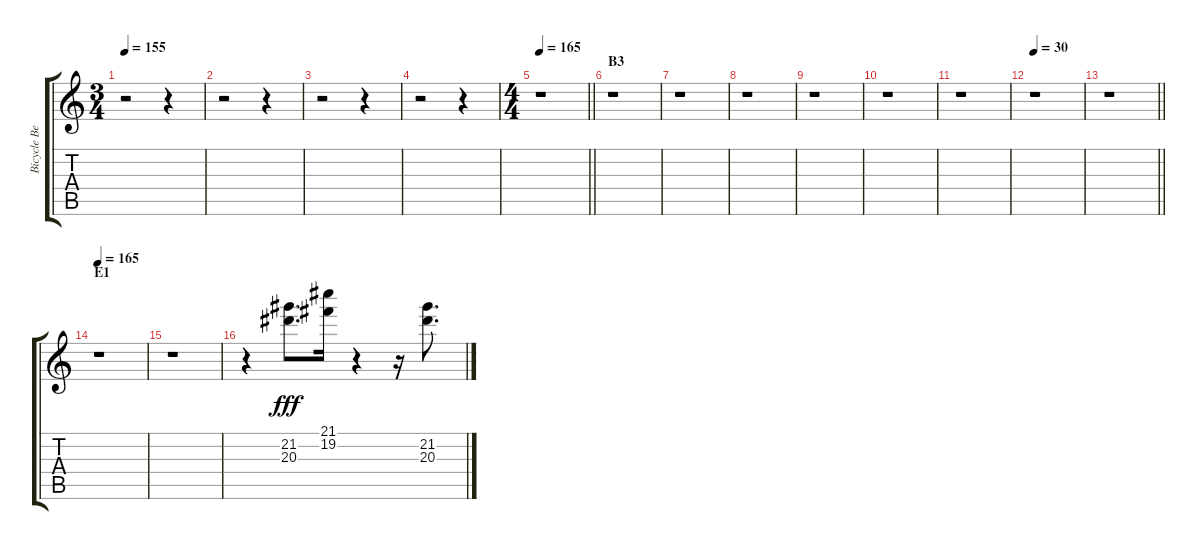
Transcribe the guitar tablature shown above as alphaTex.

\track ("Bicycle Bells (right)" "Bicycle Be") {instrument glockenspiel}
\staff {score tabs}
\tuning (E5 B4 G4 D4 A3 E3) {hide}
\ts (3 4)
\tempo 155
\clef g2
\ks c
r.2{dy fff} r.4 |
r.2 r.4 |
r.2 r.4 |
r.2 r.4 |
\ts (4 4)
\tempo 165
\barLineRight lightlight
r.1 |
\section ("" "B3")
r.1 |
r.1 |
r.1 |
r.1 |
r.1 |
r.1 |
\tempo 30
r.1 |
\barLineRight lightlight
r.1 |
\section ("" "E1")
\tempo 165
r.1 |
r.1 |
r.4 (21.2 20.3).8{d} (21.1 19.2).16 r.4 r.16 (21.2 20.3).8{d}
